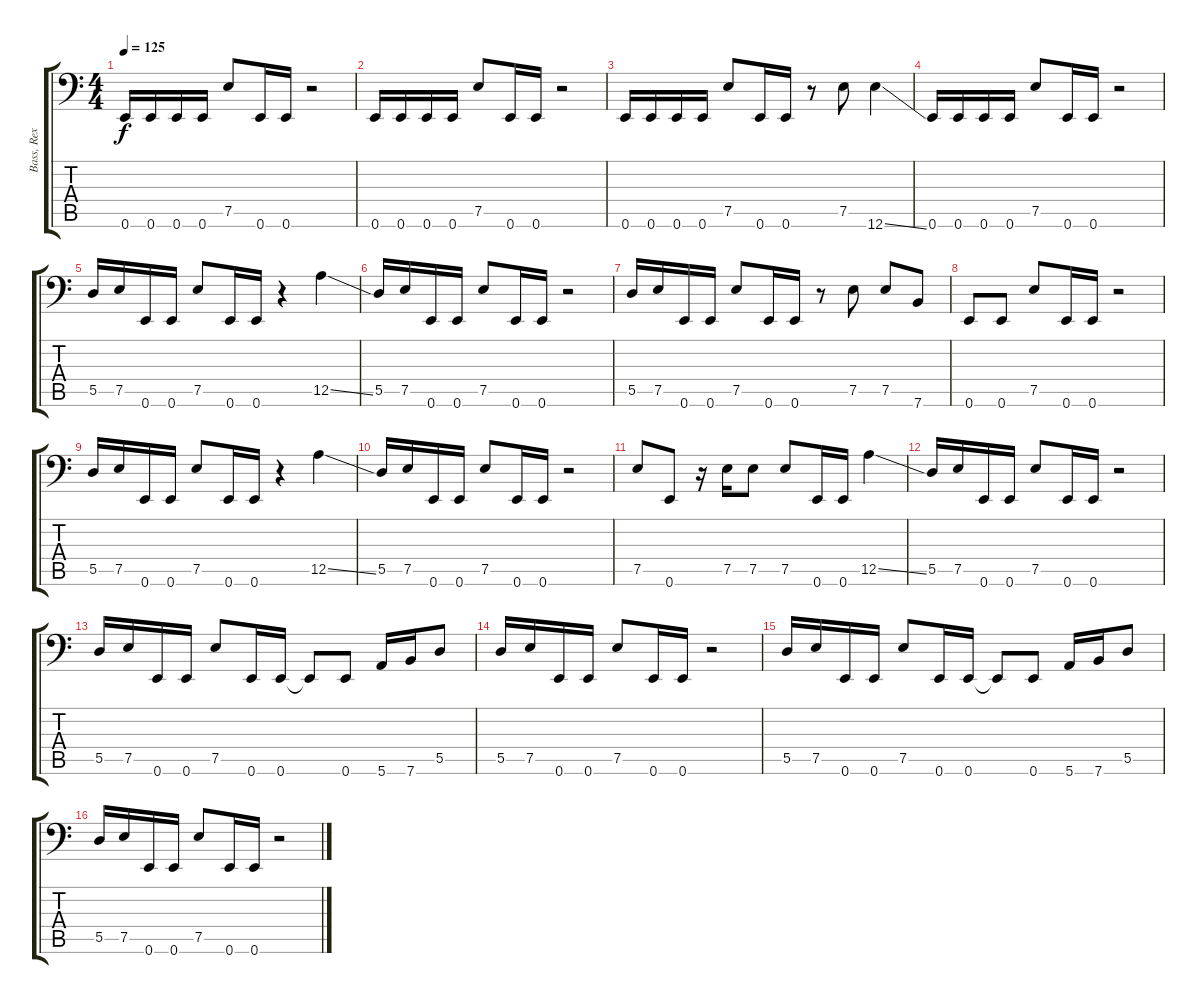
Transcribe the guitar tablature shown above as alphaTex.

\track ("Bass, Rex" "Bass, Rex") {instrument electricbasspick}
\staff {score tabs}
\tuning (E3 B2 G2 D2 A1 E1) {hide}
\ts (4 4)
\tempo 125
\clef f4
\ks c
0.6.16{dy f} 0.6.16 0.6.16 0.6.16 7.5.8 0.6.16 0.6.16 r.2 |
0.6.16 0.6.16 0.6.16 0.6.16 7.5.8 0.6.16 0.6.16 r.2 |
0.6.16 0.6.16 0.6.16 0.6.16 7.5.8 0.6.16 0.6.16 r.8 7.5.8 12.6{ss}.4 |
0.6.16 0.6.16 0.6.16 0.6.16 7.5.8 0.6.16 0.6.16 r.2 |
5.5.16 7.5.16 0.6.16 0.6.16 7.5.8 0.6.16 0.6.16 r.4 12.5{ss}.4 |
5.5.16 7.5.16 0.6.16 0.6.16 7.5.8 0.6.16 0.6.16 r.2 |
5.5.16 7.5.16 0.6.16 0.6.16 7.5.8 0.6.16 0.6.16 r.8 7.5.8 7.5.8 7.6.8 |
0.6.8 0.6.8 7.5.8 0.6.16 0.6.16 r.2 |
5.5.16 7.5.16 0.6.16 0.6.16 7.5.8 0.6.16 0.6.16 r.4 12.5{ss}.4 |
5.5.16 7.5.16 0.6.16 0.6.16 7.5.8 0.6.16 0.6.16 r.2 |
7.5.8 0.6.8 r.16 7.5.16 7.5.8 7.5.8 0.6.16 0.6.16 12.5{ss}.4 |
5.5.16 7.5.16 0.6.16 0.6.16 7.5.8 0.6.16 0.6.16 r.2 |
5.5.16 7.5.16 0.6.16 0.6.16 7.5.8 0.6.16 0.6.16 0.6{t}.8 0.6.8 5.6.16 7.6.16 5.5.8 |
5.5.16 7.5.16 0.6.16 0.6.16 7.5.8 0.6.16 0.6.16 r.2 |
5.5.16 7.5.16 0.6.16 0.6.16 7.5.8 0.6.16 0.6.16 0.6{t}.8 0.6.8 5.6.16 7.6.16 5.5.8 |
5.5.16 7.5.16 0.6.16 0.6.16 7.5.8 0.6.16 0.6.16 r.2
